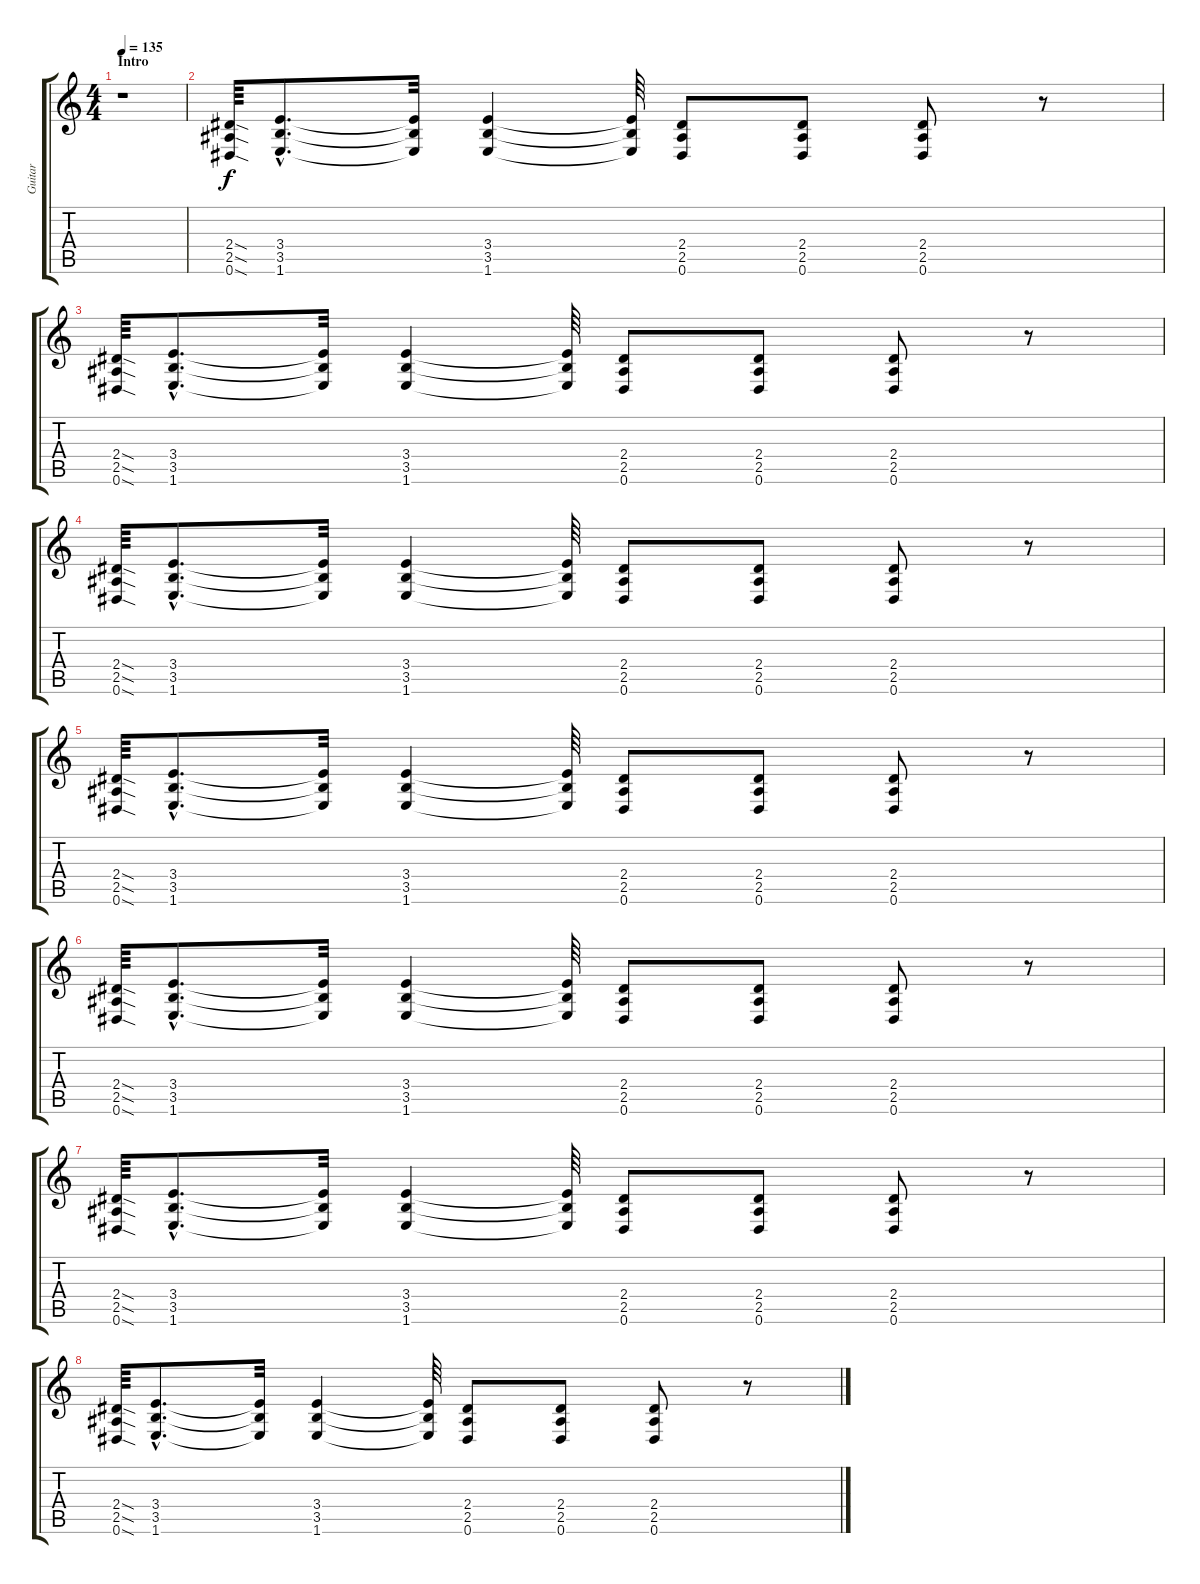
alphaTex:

\track ("Guitar" "Guitar") {instrument distortionguitar}
\staff {score tabs}
\tuning (Eb4 Bb3 Gb3 Db3 Ab2 Eb2) {hide}
\ts (4 4)
\section ("" "Intro")
\tempo 135
\clef g2
\ks c
r.1{dy f instrument distortionguitar} |
(2.4{sod} 2.5{sod} 0.6{sod}).64 (3.4{hac} 3.5{hac} 1.6{hac}).8{d} (3.4{t} 3.5{t} 1.6{t}).32 (3.4 3.5 1.6).4 (3.4{t} 3.5{t} 1.6{t}).64 (2.4 2.5 0.6).8 (2.4 2.5 0.6).8 (2.4 2.5 0.6).8 r.8 |
(2.4{sod} 2.5{sod} 0.6{sod}).64 (3.4{hac} 3.5{hac} 1.6{hac}).8{d} (3.4{t} 3.5{t} 1.6{t}).32 (3.4 3.5 1.6).4 (3.4{t} 3.5{t} 1.6{t}).64 (2.4 2.5 0.6).8 (2.4 2.5 0.6).8 (2.4 2.5 0.6).8 r.8 |
(2.4{sod} 2.5{sod} 0.6{sod}).64 (3.4{hac} 3.5{hac} 1.6{hac}).8{d} (3.4{t} 3.5{t} 1.6{t}).32 (3.4 3.5 1.6).4 (3.4{t} 3.5{t} 1.6{t}).64 (2.4 2.5 0.6).8 (2.4 2.5 0.6).8 (2.4 2.5 0.6).8 r.8 |
(2.4{sod} 2.5{sod} 0.6{sod}).64 (3.4{hac} 3.5{hac} 1.6{hac}).8{d} (3.4{t} 3.5{t} 1.6{t}).32 (3.4 3.5 1.6).4 (3.4{t} 3.5{t} 1.6{t}).64 (2.4 2.5 0.6).8 (2.4 2.5 0.6).8 (2.4 2.5 0.6).8 r.8 |
(2.4{sod} 2.5{sod} 0.6{sod}).64 (3.4{hac} 3.5{hac} 1.6{hac}).8{d} (3.4{t} 3.5{t} 1.6{t}).32 (3.4 3.5 1.6).4 (3.4{t} 3.5{t} 1.6{t}).64 (2.4 2.5 0.6).8 (2.4 2.5 0.6).8 (2.4 2.5 0.6).8 r.8 |
(2.4{sod} 2.5{sod} 0.6{sod}).64 (3.4{hac} 3.5{hac} 1.6{hac}).8{d} (3.4{t} 3.5{t} 1.6{t}).32 (3.4 3.5 1.6).4 (3.4{t} 3.5{t} 1.6{t}).64 (2.4 2.5 0.6).8 (2.4 2.5 0.6).8 (2.4 2.5 0.6).8 r.8 |
(2.4{sod} 2.5{sod} 0.6{sod}).64 (3.4{hac} 3.5{hac} 1.6{hac}).8{d} (3.4{t} 3.5{t} 1.6{t}).32 (3.4 3.5 1.6).4 (3.4{t} 3.5{t} 1.6{t}).64 (2.4 2.5 0.6).8 (2.4 2.5 0.6).8 (2.4 2.5 0.6).8 r.8
